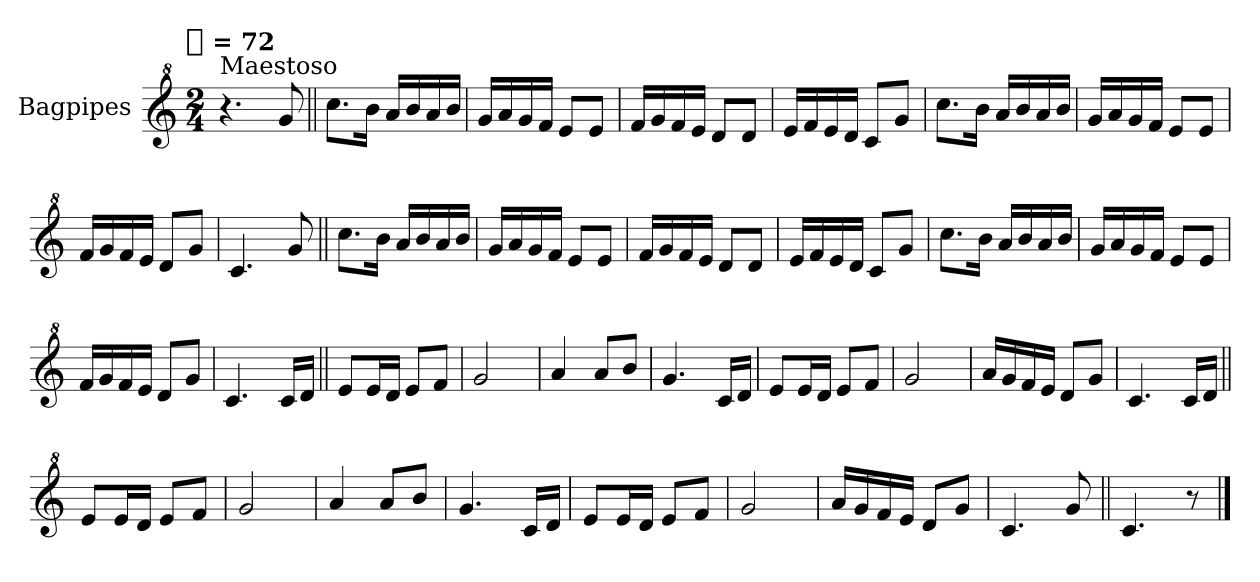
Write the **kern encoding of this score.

**kern
*part1
*staff1
*I"Bagpipes
*I'Bag
*clefG^2
*k[]
!!LO:TX:omd:t=[quarter] = 72
*M2/4
*MM72
=1
!LO:TX:a:t=Maestoso
4.r
8gg
=||
8.cccL
16bbJk
16aaLL
16bb
16aa
16bbJJ
=
16ggLL
16aa
16gg
16ffJJ
8eeL
8eeJ
=
16ffLL
16gg
16ff
16eeJJ
8ddL
8ddJ
=
16eeLL
16ff
16ee
16ddJJ
8ccL
8ggJ
=
8.cccL
16bbJk
16aaLL
16bb
16aa
16bbJJ
=
16ggLL
16aa
16gg
16ffJJ
8eeL
8eeJ
=
16ffLL
16gg
16ff
16eeJJ
8ddL
8ggJ
=
4.cc
8gg
=||
8.cccL
16bbJk
16aaLL
16bb
16aa
16bbJJ
=
16ggLL
16aa
16gg
16ffJJ
8eeL
8eeJ
=
16ffLL
16gg
16ff
16eeJJ
8ddL
8ddJ
=
16eeLL
16ff
16ee
16ddJJ
8ccL
8ggJ
=
8.cccL
16bbJk
16aaLL
16bb
16aa
16bbJJ
=
16ggLL
16aa
16gg
16ffJJ
8eeL
8eeJ
=
16ffLL
16gg
16ff
16eeJJ
8ddL
8ggJ
=
4.cc
16ccLL
16ddJJ
=||
8eeL
16eeL
16ddJJ
8eeL
8ffJ
=
2gg
=
4aa
8aaL
8bbJ
=
4.gg
16ccLL
16ddJJ
=
8eeL
16eeL
16ddJJ
8eeL
8ffJ
=
2gg
=
16aaLL
16gg
16ff
16eeJJ
8ddL
8ggJ
=
4.cc
16ccLL
16ddJJ
=||
8eeL
16eeL
16ddJJ
8eeL
8ffJ
=
2gg
=
4aa
8aaL
8bbJ
=
4.gg
16ccLL
16ddJJ
=
8eeL
16eeL
16ddJJ
8eeL
8ffJ
=
2gg
=
16aaLL
16gg
16ff
16eeJJ
8ddL
8ggJ
=
4.cc
8gg
=||
4.cc
8r
==
*-
